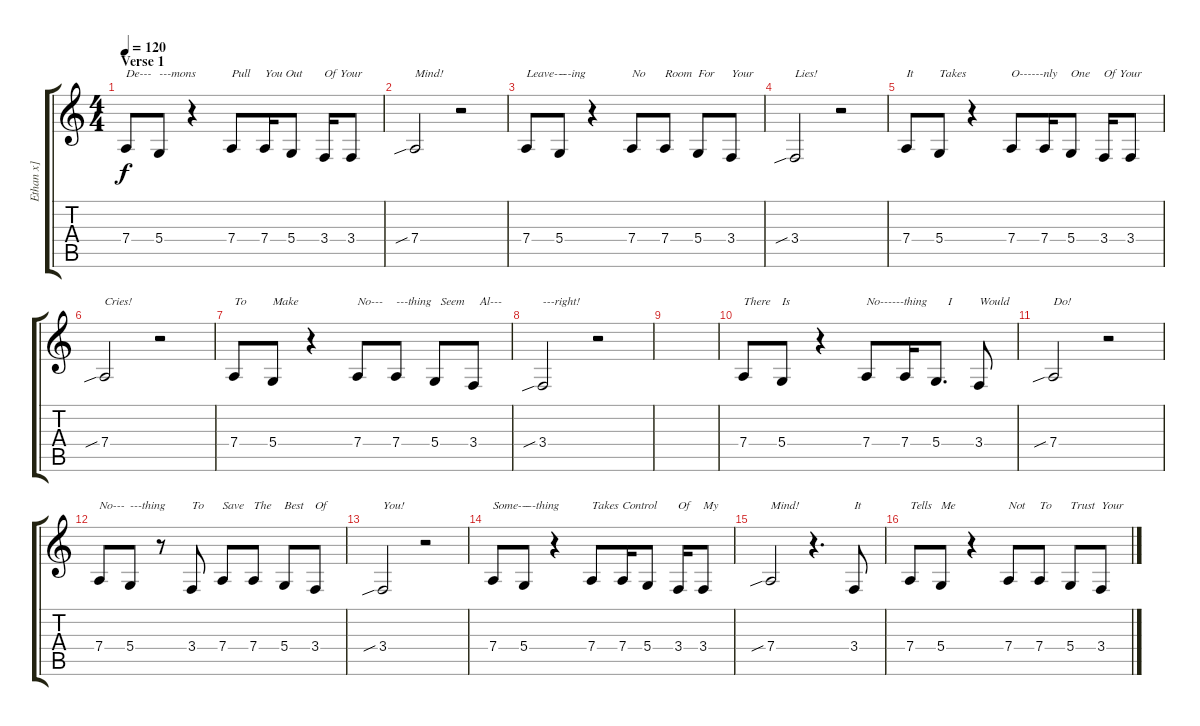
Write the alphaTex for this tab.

\track ("Ethan x]" "Ethan x]") {instrument lead2sawtooth}
\staff {score tabs}
\tuning (E4 B3 G3 D3 A2 D2) {hide}
\ts (4 4)
\section ("" "Verse 1")
\tempo 120
\clef g2
\ks c
7.4.8{txt "De---" dy f} 5.4.8{txt "---mons"} r.4 7.4.8{txt "Pull"} 7.4.16{txt "You Out"} 5.4.8 3.4.16{txt "Of Your"} 3.4.8 |
7.4{sib}.2{txt "Mind!"} r.2 |
7.4.8{txt "Leave---"} 5.4.8{txt "---ing"} r.4 7.4.8{txt "No"} 7.4.8{txt "Room"} 5.4.8{txt "For"} 3.4.8{txt "Your"} |
3.4{sib}.2{txt "Lies!"} r.2 |
7.4.8{txt "It"} 5.4.8{txt "Takes"} r.4 7.4.8{txt "O------nly"} 7.4.16{txt "   "} 5.4.8{txt "One"} 3.4.16{txt "Of Your"} 3.4.8 |
7.4{sib}.2{txt "Cries!"} r.2 |
7.4.8{txt "To"} 5.4.8{txt "Make"} r.4 7.4.8{txt "No---"} 7.4.8{txt "---thing"} 5.4.8{txt "  Seem"} 3.4.8{txt "  Al---"} |
3.4{sib}.2{txt "---right!"} r.2 |
|
7.4.8{txt "There"} 5.4.8{txt "Is"} r.4 7.4.8{txt "No------thing"} 7.4.16 5.4.8{d txt "    I"} 3.4.8{txt "Would"} |
7.4{sib}.2{txt "Do!"} r.2 |
7.4.8{txt "No---"} 5.4.8{txt "---thing"} r.8 3.4.8{txt "To"} 7.4.8{txt "Save"} 7.4.8{txt "The"} 5.4.8{txt "Best"} 3.4.8{txt "Of"} |
3.4{sib}.2{txt "You!"} r.2 |
7.4.8{txt "Some---"} 5.4.8{txt "---thing"} r.4 7.4.8{txt "Takes"} 7.4.16{txt "Control"} 5.4.8 3.4.16{txt "Of"} 3.4.8{txt "My"} |
7.4{sib}.2{txt "Mind!"} r.4{d} 3.4.8{txt "It"} |
7.4.8{txt "Tells"} 5.4.8{txt "Me"} r.4 7.4.8{txt "Not"} 7.4.8{txt "To"} 5.4.8{txt "Trust"} 3.4.8{txt "Your"}
